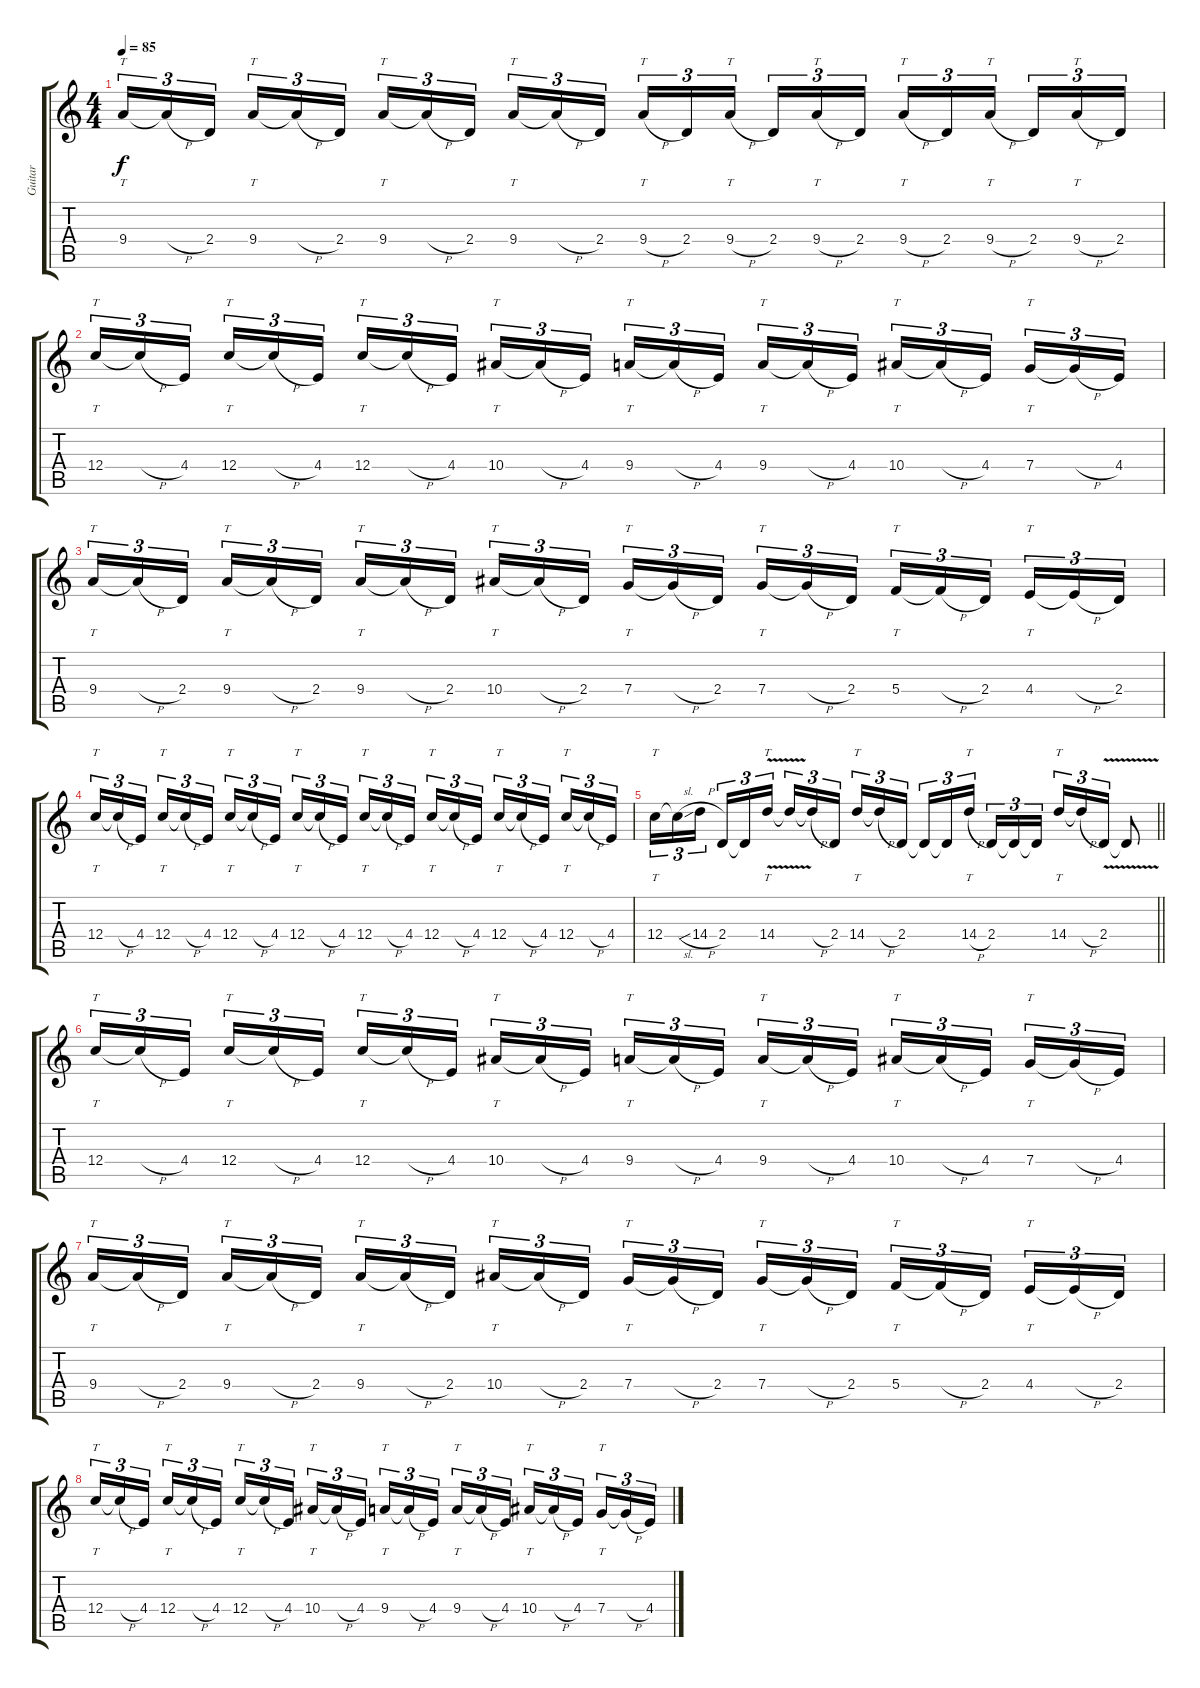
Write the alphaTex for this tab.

\track ("Guitar" "Guitar") {instrument overdrivenguitar}
\staff {score tabs}
\tuning (D4 A3 F3 C3 G2 D2) {hide}
\ts (4 4)
\tempo 85
\clef g2
\ks c
9.4.16{tt tu (3 2) dy f} 9.4{h t}.16{tu (3 2)} 2.4.16{tu (3 2) beam splitsecondary} 9.4.16{tt tu (3 2)} 9.4{h t}.16{tu (3 2)} 2.4.16{tu (3 2)} 9.4.16{tt tu (3 2)} 9.4{h t}.16{tu (3 2)} 2.4.16{tu (3 2) beam splitsecondary} 9.4.16{tt tu (3 2)} 9.4{h t}.16{tu (3 2)} 2.4.16{tu (3 2)} 9.4{h}.16{tt tu (3 2)} 2.4.16{tu (3 2)} 9.4{h}.16{tt tu (3 2) beam splitsecondary} 2.4.16{tu (3 2)} 9.4{h}.16{tt tu (3 2)} 2.4.16{tu (3 2)} 9.4{h}.16{tt tu (3 2)} 2.4.16{tu (3 2)} 9.4{h}.16{tt tu (3 2) beam splitsecondary} 2.4.16{tu (3 2)} 9.4{h}.16{tt tu (3 2)} 2.4.16{tu (3 2)} |
12.4.16{tt tu (3 2)} 12.4{h t}.16{tu (3 2)} 4.4.16{tu (3 2) beam splitsecondary} 12.4.16{tt tu (3 2)} 12.4{h t}.16{tu (3 2)} 4.4.16{tu (3 2)} 12.4.16{tt tu (3 2)} 12.4{h t}.16{tu (3 2)} 4.4.16{tu (3 2) beam splitsecondary} 10.4.16{tt tu (3 2)} 10.4{h t}.16{tu (3 2)} 4.4.16{tu (3 2)} 9.4.16{tt tu (3 2)} 9.4{h t}.16{tu (3 2)} 4.4.16{tu (3 2) beam splitsecondary} 9.4.16{tt tu (3 2)} 9.4{h t}.16{tu (3 2)} 4.4.16{tu (3 2)} 10.4.16{tt tu (3 2)} 10.4{h t}.16{tu (3 2)} 4.4.16{tu (3 2) beam splitsecondary} 7.4.16{tt tu (3 2)} 7.4{h t}.16{tu (3 2)} 4.4.16{tu (3 2)} |
9.4.16{tt tu (3 2)} 9.4{h t}.16{tu (3 2)} 2.4.16{tu (3 2) beam splitsecondary} 9.4.16{tt tu (3 2)} 9.4{h t}.16{tu (3 2)} 2.4.16{tu (3 2)} 9.4.16{tt tu (3 2)} 9.4{h t}.16{tu (3 2)} 2.4.16{tu (3 2) beam splitsecondary} 10.4.16{tt tu (3 2)} 10.4{h t}.16{tu (3 2)} 2.4.16{tu (3 2)} 7.4.16{tt tu (3 2)} 7.4{h t}.16{tu (3 2)} 2.4.16{tu (3 2) beam splitsecondary} 7.4.16{tt tu (3 2)} 7.4{h t}.16{tu (3 2)} 2.4.16{tu (3 2)} 5.4.16{tt tu (3 2)} 5.4{h t}.16{tu (3 2)} 2.4.16{tu (3 2) beam splitsecondary} 4.4.16{tt tu (3 2)} 4.4{h t}.16{tu (3 2)} 2.4.16{tu (3 2)} |
12.4.16{tt tu (3 2)} 12.4{h t}.16{tu (3 2)} 4.4.16{tu (3 2) beam splitsecondary} 12.4.16{tt tu (3 2)} 12.4{h t}.16{tu (3 2)} 4.4.16{tu (3 2)} 12.4.16{tt tu (3 2)} 12.4{h t}.16{tu (3 2)} 4.4.16{tu (3 2) beam splitsecondary} 12.4.16{tt tu (3 2)} 12.4{h t}.16{tu (3 2)} 4.4.16{tu (3 2)} 12.4.16{tt tu (3 2)} 12.4{h t}.16{tu (3 2)} 4.4.16{tu (3 2) beam splitsecondary} 12.4.16{tt tu (3 2)} 12.4{h t}.16{tu (3 2)} 4.4.16{tu (3 2)} 12.4.16{tt tu (3 2)} 12.4{h t}.16{tu (3 2)} 4.4.16{tu (3 2) beam splitsecondary} 12.4.16{tt tu (3 2)} 12.4{h t}.16{tu (3 2)} 4.4.16{tu (3 2)} |
\barLineRight lightlight
12.4.16{tt tu (3 2)} 12.4{sl t}.16{tu (3 2)} 14.4{h}.16{tu (3 2) beam splitsecondary} 2.4.16{tu (3 2)} 2.4{t}.16{tu (3 2)} 14.4{v}.16{tt tu (3 2)} 14.4{t}.16{tu (3 2)} 14.4{h t}.16{tu (3 2)} 2.4.16{tu (3 2) beam splitsecondary} 14.4.16{tt tu (3 2)} 14.4{h t}.16{tu (3 2)} 2.4.16{tu (3 2)} 2.4{t}.16{tu (3 2)} 2.4{t}.16{tu (3 2)} 14.4{h}.16{tt tu (3 2) beam splitsecondary} 2.4.16{tu (3 2)} 2.4{t}.16{tu (3 2)} 2.4{t}.16{tu (3 2)} 14.4.16{tt tu (3 2)} 14.4{h t}.16{tu (3 2)} 2.4{v}.16{tu (3 2)} 2.4{t}.8 |
12.4.16{tt tu (3 2)} 12.4{h t}.16{tu (3 2)} 4.4.16{tu (3 2) beam splitsecondary} 12.4.16{tt tu (3 2)} 12.4{h t}.16{tu (3 2)} 4.4.16{tu (3 2)} 12.4.16{tt tu (3 2)} 12.4{h t}.16{tu (3 2)} 4.4.16{tu (3 2) beam splitsecondary} 10.4.16{tt tu (3 2)} 10.4{h t}.16{tu (3 2)} 4.4.16{tu (3 2)} 9.4.16{tt tu (3 2)} 9.4{h t}.16{tu (3 2)} 4.4.16{tu (3 2) beam splitsecondary} 9.4.16{tt tu (3 2)} 9.4{h t}.16{tu (3 2)} 4.4.16{tu (3 2)} 10.4.16{tt tu (3 2)} 10.4{h t}.16{tu (3 2)} 4.4.16{tu (3 2) beam splitsecondary} 7.4.16{tt tu (3 2)} 7.4{h t}.16{tu (3 2)} 4.4.16{tu (3 2)} |
9.4.16{tt tu (3 2)} 9.4{h t}.16{tu (3 2)} 2.4.16{tu (3 2) beam splitsecondary} 9.4.16{tt tu (3 2)} 9.4{h t}.16{tu (3 2)} 2.4.16{tu (3 2)} 9.4.16{tt tu (3 2)} 9.4{h t}.16{tu (3 2)} 2.4.16{tu (3 2) beam splitsecondary} 10.4.16{tt tu (3 2)} 10.4{h t}.16{tu (3 2)} 2.4.16{tu (3 2)} 7.4.16{tt tu (3 2)} 7.4{h t}.16{tu (3 2)} 2.4.16{tu (3 2) beam splitsecondary} 7.4.16{tt tu (3 2)} 7.4{h t}.16{tu (3 2)} 2.4.16{tu (3 2)} 5.4.16{tt tu (3 2)} 5.4{h t}.16{tu (3 2)} 2.4.16{tu (3 2) beam splitsecondary} 4.4.16{tt tu (3 2)} 4.4{h t}.16{tu (3 2)} 2.4.16{tu (3 2)} |
12.4.16{tt tu (3 2)} 12.4{h t}.16{tu (3 2)} 4.4.16{tu (3 2) beam splitsecondary} 12.4.16{tt tu (3 2)} 12.4{h t}.16{tu (3 2)} 4.4.16{tu (3 2)} 12.4.16{tt tu (3 2)} 12.4{h t}.16{tu (3 2)} 4.4.16{tu (3 2) beam splitsecondary} 10.4.16{tt tu (3 2)} 10.4{h t}.16{tu (3 2)} 4.4.16{tu (3 2)} 9.4.16{tt tu (3 2)} 9.4{h t}.16{tu (3 2)} 4.4.16{tu (3 2) beam splitsecondary} 9.4.16{tt tu (3 2)} 9.4{h t}.16{tu (3 2)} 4.4.16{tu (3 2)} 10.4.16{tt tu (3 2)} 10.4{h t}.16{tu (3 2)} 4.4.16{tu (3 2) beam splitsecondary} 7.4.16{tt tu (3 2)} 7.4{h t}.16{tu (3 2)} 4.4.16{tu (3 2)}
